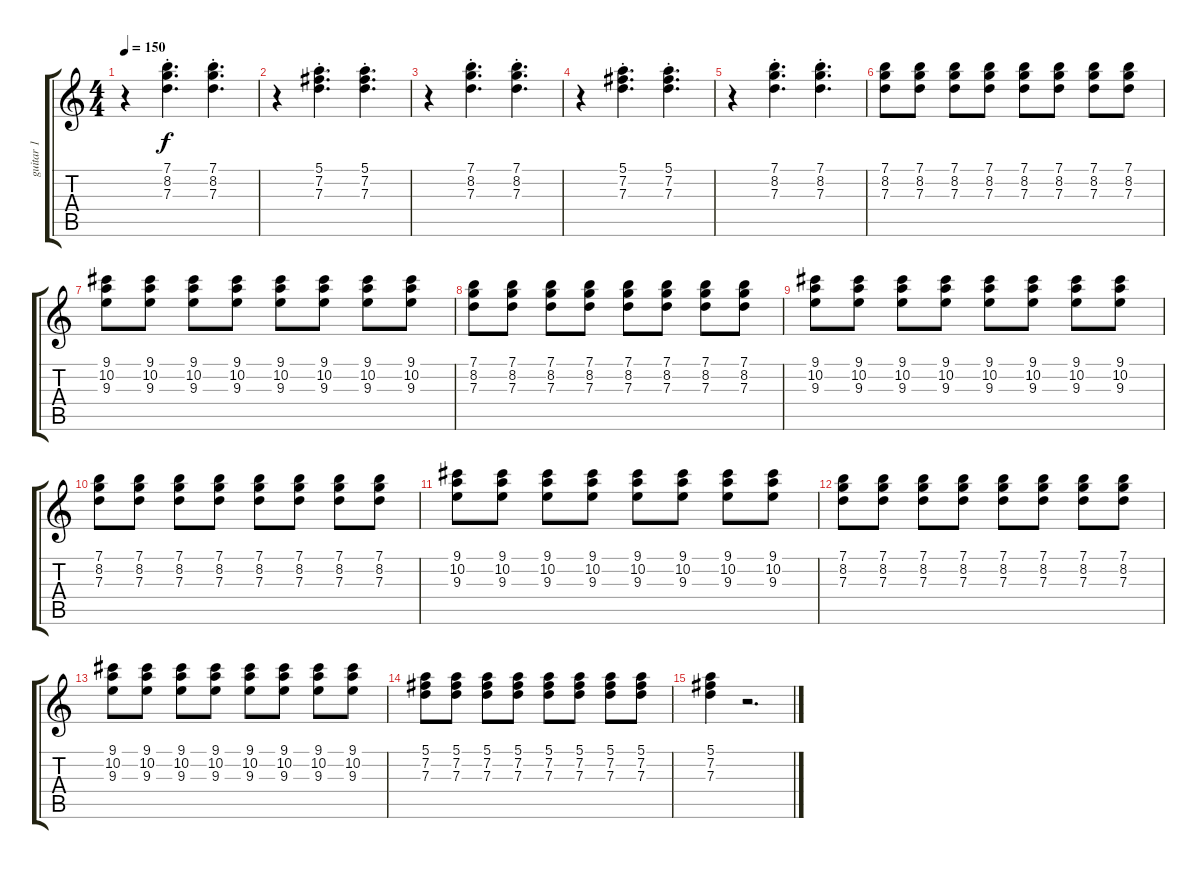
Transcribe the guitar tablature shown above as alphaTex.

\track ("guitar 1" "guitar 1") {instrument electricguitarclean}
\staff {score tabs}
\tuning (E4 B3 G3 D3 A2 E2) {hide}
\ts (4 4)
\tempo 150
\clef g2
\ks c
r.4{dy f} (7.1{st} 8.2{st} 7.3{st}).4{d} (7.1{st} 8.2{st} 7.3{st}).4{d} |
r.4 (5.1{st} 7.2{st} 7.3{st}).4{d} (5.1{st} 7.2{st} 7.3{st}).4{d} |
r.4 (7.1{st} 8.2{st} 7.3{st}).4{d} (7.1{st} 8.2{st} 7.3{st}).4{d} |
r.4 (5.1{st} 7.2{st} 7.3{st}).4{d} (5.1{st} 7.2{st} 7.3{st}).4{d} |
r.4 (7.1{st} 8.2{st} 7.3{st}).4{d} (7.1{st} 8.2{st} 7.3{st}).4{d} |
(7.1 8.2 7.3).8 (7.1 8.2 7.3).8 (7.1 8.2 7.3).8 (7.1 8.2 7.3).8 (7.1 8.2 7.3).8 (7.1 8.2 7.3).8 (7.1 8.2 7.3).8 (7.1 8.2 7.3).8 |
(9.1 10.2 9.3).8 (9.1 10.2 9.3).8 (9.1 10.2 9.3).8 (9.1 10.2 9.3).8 (9.1 10.2 9.3).8 (9.1 10.2 9.3).8 (9.1 10.2 9.3).8 (9.1 10.2 9.3).8 |
(7.1 8.2 7.3).8 (7.1 8.2 7.3).8 (7.1 8.2 7.3).8 (7.1 8.2 7.3).8 (7.1 8.2 7.3).8 (7.1 8.2 7.3).8 (7.1 8.2 7.3).8 (7.1 8.2 7.3).8 |
(9.1 10.2 9.3).8 (9.1 10.2 9.3).8 (9.1 10.2 9.3).8 (9.1 10.2 9.3).8 (9.1 10.2 9.3).8 (9.1 10.2 9.3).8 (9.1 10.2 9.3).8 (9.1 10.2 9.3).8 |
(7.1 8.2 7.3).8 (7.1 8.2 7.3).8 (7.1 8.2 7.3).8 (7.1 8.2 7.3).8 (7.1 8.2 7.3).8 (7.1 8.2 7.3).8 (7.1 8.2 7.3).8 (7.1 8.2 7.3).8 |
(9.1 10.2 9.3).8 (9.1 10.2 9.3).8 (9.1 10.2 9.3).8 (9.1 10.2 9.3).8 (9.1 10.2 9.3).8 (9.1 10.2 9.3).8 (9.1 10.2 9.3).8 (9.1 10.2 9.3).8 |
(7.1 8.2 7.3).8 (7.1 8.2 7.3).8 (7.1 8.2 7.3).8 (7.1 8.2 7.3).8 (7.1 8.2 7.3).8 (7.1 8.2 7.3).8 (7.1 8.2 7.3).8 (7.1 8.2 7.3).8 |
(9.1 10.2 9.3).8 (9.1 10.2 9.3).8 (9.1 10.2 9.3).8 (9.1 10.2 9.3).8 (9.1 10.2 9.3).8 (9.1 10.2 9.3).8 (9.1 10.2 9.3).8 (9.1 10.2 9.3).8 |
(5.1 7.2 7.3).8 (5.1 7.2 7.3).8 (5.1 7.2 7.3).8 (5.1 7.2 7.3).8 (5.1 7.2 7.3).8 (5.1 7.2 7.3).8 (5.1 7.2 7.3).8 (5.1 7.2 7.3).8 |
(5.1 7.2 7.3).4 r.2{d}
